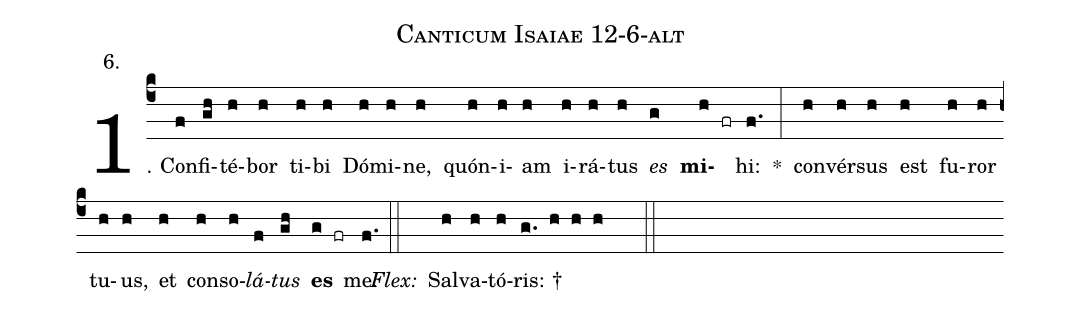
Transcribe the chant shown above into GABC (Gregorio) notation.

name: Canticum Isaiae 12-6-alt;
annotation: 6.;
%%
(c4)1. Con(f)fi(gh)té(h)bor(h) ti(h)bi(h) Dó(h)mi(h)ne,(h) quón(h)i(h)am(h) i(h)rá(h)tus(h) <i>es</i>(g) <b>mi</b>(h fr)hi:(f.) *(:) con(h)vér(h)sus(h) est(h) fu(h)ror(h) tu(h)us,(h) et(h) con(h)so(h)<i>lá</i>(f)<i>tus</i>(gh) <b>es</b>(g fr) me.(f.) (::)
<i>Flex:</i>()  Sal(h)va(h)tó(h)ris: †(g. h h h  ::)
